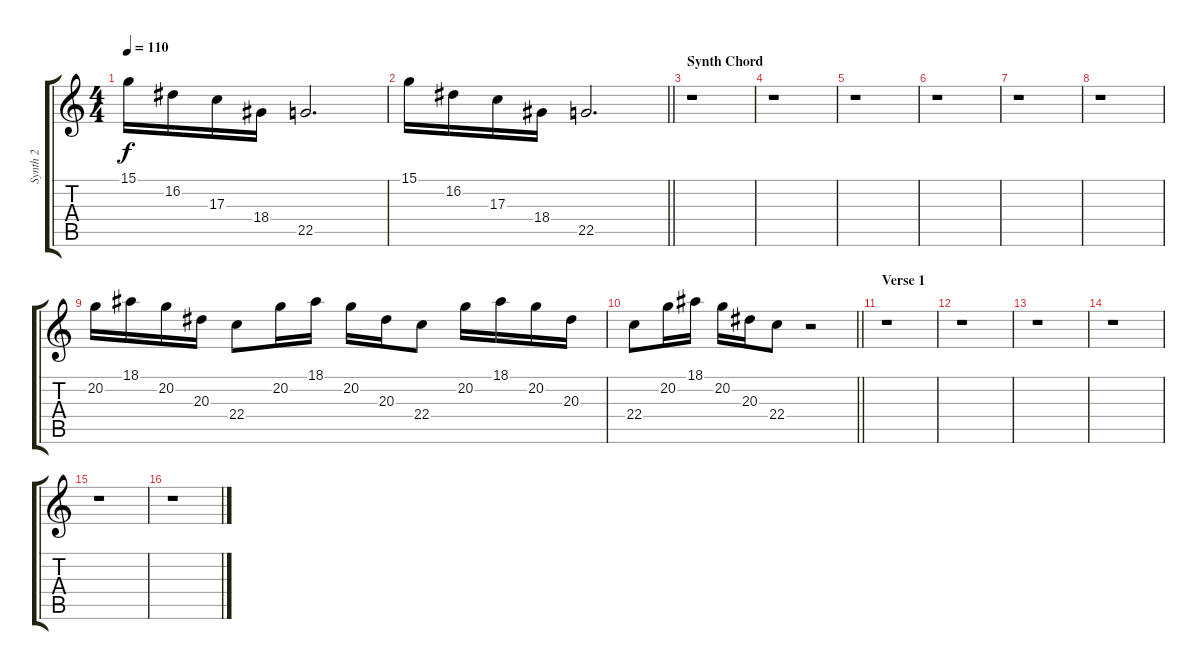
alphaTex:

\track ("Synth 2" "Synth 2") {instrument pad4choir}
\staff {score tabs}
\tuning (E4 B3 G3 D3 A2 E2) {hide}
\ts (4 4)
\tempo 110
\clef g2
\ks c
15.1.16{dy f} 16.2.16 17.3.16 18.4.16 22.5.2{d} |
\barLineRight lightlight
15.1.16 16.2.16 17.3.16 18.4.16 22.5.2{d} |
\section ("" "Synth Chord")
r.1 |
r.1 |
r.1 |
r.1 |
r.1 |
r.1{volume 9 balance 10 instrument lead2sawtooth} |
20.2.16 18.1.16 20.2.16 20.3.16 22.4.8 20.2.16 18.1.16 20.2.16 20.3.16 22.4.8 20.2.16 18.1.16 20.2.16 20.3.16 |
\barLineRight lightlight
22.4.8 20.2.16 18.1.16 20.2.16 20.3.16 22.4.8 r.2 |
\section ("" "Verse 1")
r.1 |
r.1 |
r.1 |
r.1 |
r.1 |
r.1
